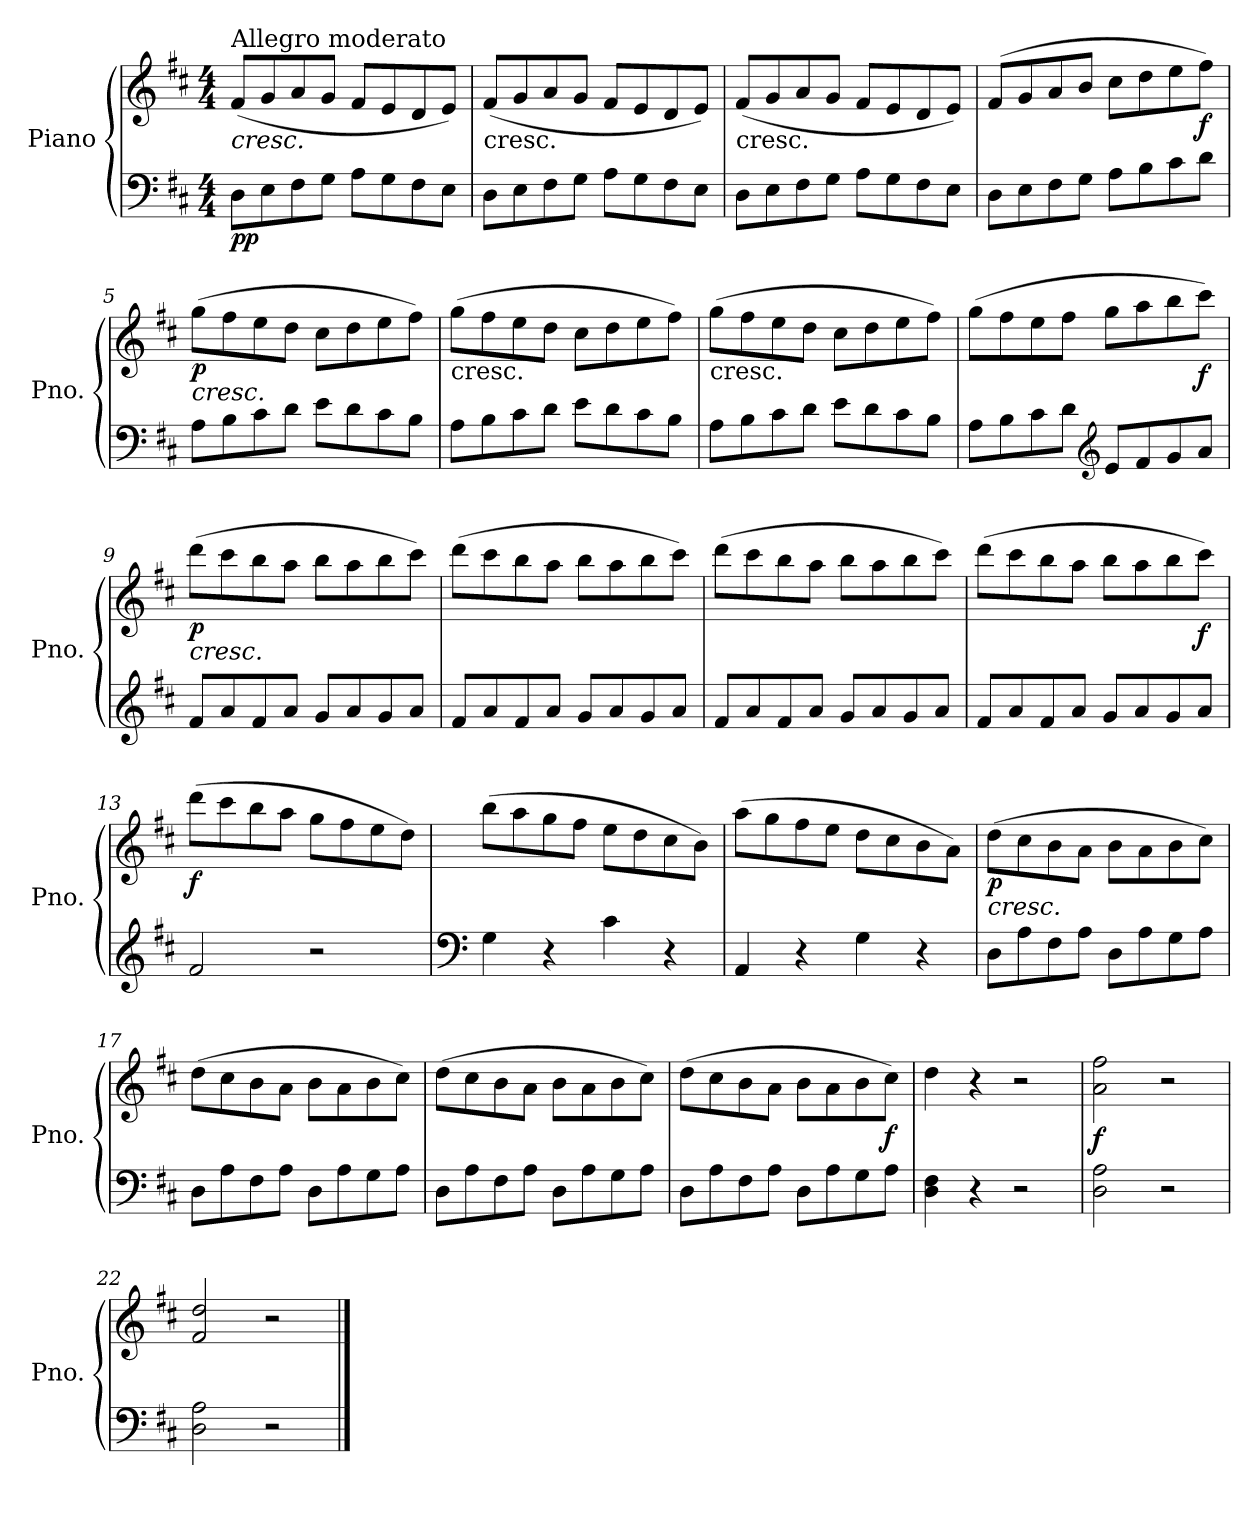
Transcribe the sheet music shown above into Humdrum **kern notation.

**kern	**kern	**dynam
*part1	*part1	*part1
*staff2	*staff1	*staff1/2
*I"Piano	*	*
*I'Pno.	*	*
*clefF4	*clefG2	*
*k[f#c#]	*k[f#c#]	*
*M4/4	*M4/4	*
*MM100	*MM100	*
=1	=1	=1
!	!LO:TX:t=Allegro moderato	!
!	!	!LO:HP:b
!	!	!LO:DY:n=1:b=2
!	!	!LO:DY:n=2:b
8D\L	(<8f#/L	< p p
8E\	8g/	.
8F#\	8a/	.
8G\J	8g/J	.
8A\L	8f#/L	.
8G\	8e/	.
8F#\	8d/	.
8E\J	8e/J)	.
=2	=2	=2
!	!LO:TX:b:t=cresc.	!
8D\L	(<8f#/L	.
8E\	8g/	.
8F#\	8a/	.
8G\J	8g/J	.
8A\L	8f#/L	.
8G\	8e/	.
8F#\	8d/	.
8E\J	8e/J)	.
=3	=3	=3
!	!LO:TX:b:t=cresc.	!
8D\L	(<8f#/L	.
8E\	8g/	.
8F#\	8a/	.
8G\J	8g/J	.
8A\L	8f#/L	.
8G\	8e/	.
8F#\	8d/	.
8E\J	8e/J)	.
=4	=4	=4
8D\L	(>8f#/L	.
8E\	8g/	.
8F#\	8a/	.
8G\J	8b/J	.
8A\L	8cc#\L	.
8B\	8dd\	.
8c#\	8ee\	.
!	!	!LO:DY:b
8d\J	8ff#\J)	f
.	.	[
!!LO:LB:g=z
=5	=5	=5
!	!	!LO:HP:b
!	!	!LO:DY:n=1:b
8A\L	(>8gg\L	< p
8B\	8ff#\	.
8c#\	8ee\	.
8d\J	8dd\J	.
8e\L	8cc#\L	.
8d\	8dd\	.
8c#\	8ee\	.
8B\J	8ff#\J)	.
=6	=6	=6
!	!LO:TX:b:t=cresc.	!
8A\L	(>8gg\L	.
8B\	8ff#\	.
8c#\	8ee\	.
8d\J	8dd\J	.
8e\L	8cc#\L	.
8d\	8dd\	.
8c#\	8ee\	.
8B\J	8ff#\J)	.
=7	=7	=7
!	!LO:TX:b:t=cresc.	!
8A\L	(>8gg\L	.
8B\	8ff#\	.
8c#\	8ee\	.
8d\J	8dd\J	.
8e\L	8cc#\L	.
8d\	8dd\	.
8c#\	8ee\	.
8B\J	8ff#\J)	.
=8	=8	=8
8A\L	(>8gg\L	.
8B\	8ff#\	.
8c#\	8ee\	.
8d\J	8ff#\J	.
*clefG2	*	*
8e/L	8gg\L	.
8f#/	8aa\	.
8g/	8bb\	.
!	!	!LO:DY:b
8a/J	8ccc#\J)	f
.	.	[
!!LO:LB:g=z
=9	=9	=9
!	!	!LO:HP:b
!	!	!LO:DY:n=1:b
8f#/L	(>8ddd\L	< p
8a/	8ccc#\	.
8f#/	8bb\	.
8a/J	8aa\J	.
8g/L	8bb\L	.
8a/	8aa\	.
8g/	8bb\	.
8a/J	8ccc#\J)	.
=10	=10	=10
8f#/L	(>8ddd\L	.
8a/	8ccc#\	.
8f#/	8bb\	.
8a/J	8aa\J	.
8g/L	8bb\L	.
8a/	8aa\	.
8g/	8bb\	.
8a/J	8ccc#\J)	.
=11	=11	=11
8f#/L	(>8ddd\L	.
8a/	8ccc#\	.
8f#/	8bb\	.
8a/J	8aa\J	.
8g/L	8bb\L	.
8a/	8aa\	.
8g/	8bb\	.
8a/J	8ccc#\J)	.
=12	=12	=12
8f#/L	(>8ddd\L	.
8a/	8ccc#\	.
8f#/	8bb\	.
8a/J	8aa\J	.
8g/L	8bb\L	.
8a/	8aa\	.
8g/	8bb\	.
!	!	!LO:DY:b
8a/J	8ccc#\J)	f
.	.	[
!!LO:PB:g=z
=13	=13	=13
!	!	!LO:DY:b
2f#/	(>8ddd\L	f
.	8ccc#\	.
.	8bb\	.
.	8aa\J	.
2r	8gg\L	.
.	8ff#\	.
.	8ee\	.
.	8dd\J)	.
=14	=14	=14
*clefF4	*	*
4G\	(>8bb\L	.
.	8aa\	.
4r	8gg\	.
.	8ff#\J	.
4c#\	8ee\L	.
.	8dd\	.
4r	8cc#\	.
.	8b\J)	.
=15	=15	=15
4AA/	(>8aa\L	.
.	8gg\	.
4r	8ff#\	.
.	8ee\J	.
4G\	8dd\L	.
.	8cc#\	.
4r	8b\	.
.	8a\J)	.
!!LO:LB:g=z
=16	=16	=16
!	!	!LO:HP:b
!	!	!LO:DY:n=1:b
8D\L	(>8dd\L	< p
8A\	8cc#\	.
8F#\	8b\	.
8A\J	8a\J	.
8D\L	8b\L	.
8A\	8a\	.
8G\	8b\	.
8A\J	8cc#\J)	.
=17	=17	=17
8D\L	(>8dd\L	.
8A\	8cc#\	.
8F#\	8b\	.
8A\J	8a\J	.
8D\L	8b\L	.
8A\	8a\	.
8G\	8b\	.
8A\J	8cc#\J)	.
=18	=18	=18
8D\L	(>8dd\L	.
8A\	8cc#\	.
8F#\	8b\	.
8A\J	8a\J	.
8D\L	8b\L	.
8A\	8a\	.
8G\	8b\	.
8A\J	8cc#\J)	.
=19	=19	=19
8D\L	(>8dd\L	.
8A\	8cc#\	.
8F#\	8b\	.
8A\J	8a\J	.
8D\L	8b\L	.
8A\	8a\	.
8G\	8b\	.
!	!	!LO:DY:b
8A\J	8cc#\J)	f
.	.	[
!!LO:LB:g=z
=20	=20	=20
4D\ 4F#\	4dd\	.
4r	4r	.
2r	2r	.
=21	=21	=21
!	!	!LO:DY:b
2D\ 2A\	2a\ 2ff#\	f
2r	2r	.
=22	=22	=22
2D\ 2A\	2f#/ 2dd/	.
2r	2r	.
==	==	==
*-	*-	*-
